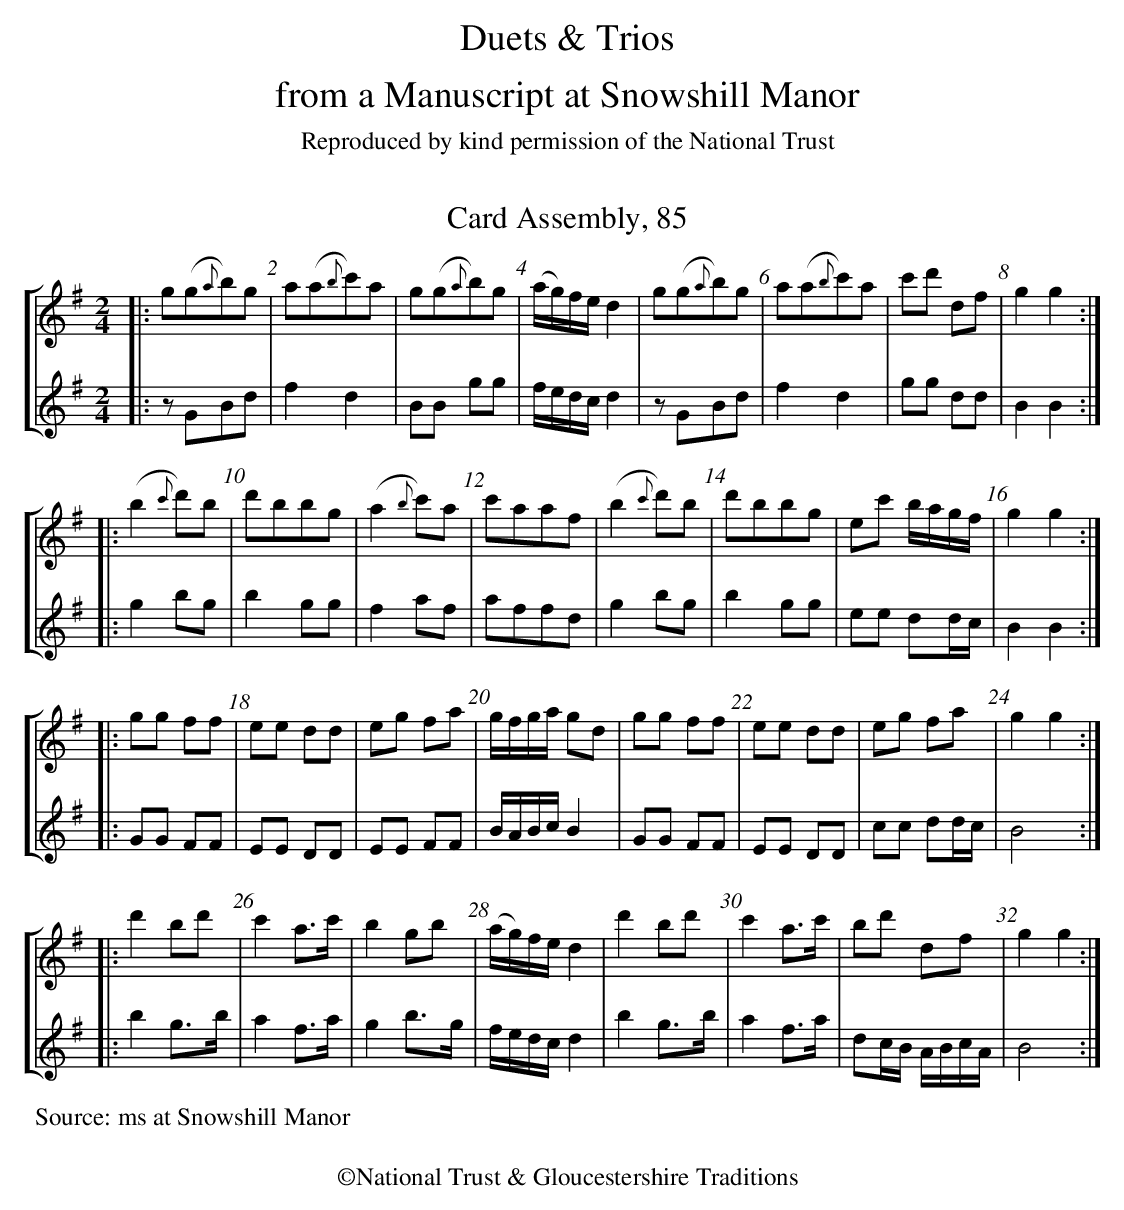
X:1
T:Card Assembly, 85
%%staves [1 2]
M:2/4
L:1/8
K:G
V:1
|:g(g{a}b)g | a(a{b}c')a | g(g{a}b)g | (a/g/)f/e/ d2 |\
g(g{a}b)g | a(a{b}c')a | c'd' df | g2 g2 :|
V:2
|:z GBd | f2 d2 | BB gg | f/e/d/c/ d2 |\
z GBd | f2 d2 | gg dd | B2 B2:|
V:1
|: (b2 {c'}d')b | d'bbg | (a2 {b}c')a | c'aaf | \
(b2 {c'}d')b | d'bbg | ec' b/a/g/f/ | g2 g2 :|
V:2
|:g2 bg | b2 gg | f2 af | affd |\
g2 bg | b2 gg | ee dd/c/ | B2 B2:|
V:1
|: gg ff | ee dd | eg fa | g/f/g/a/ gd | \
gg ff | ee dd | eg fa | g2 g2 :|
V:2
|:GG FF | EE DD | EE FF | B/A/B/c/ B2 | \
GG FF | EE DD | cc dd/c/ | B4:|
V:1
|: d'2 bd' | c'2 a>c' | b2 gb | (a/g/)f/e/ d2 | \
d'2 bd' | c'2 a>c' | bd' df | g2 g2 :|
V:2
|:b2 g>b | a2 f>a | g2 b>g | f/e/d/c/ d2 | \
b2 g>b | a2 f>a | dc/B/ A/B/c/A/ | B4:|
